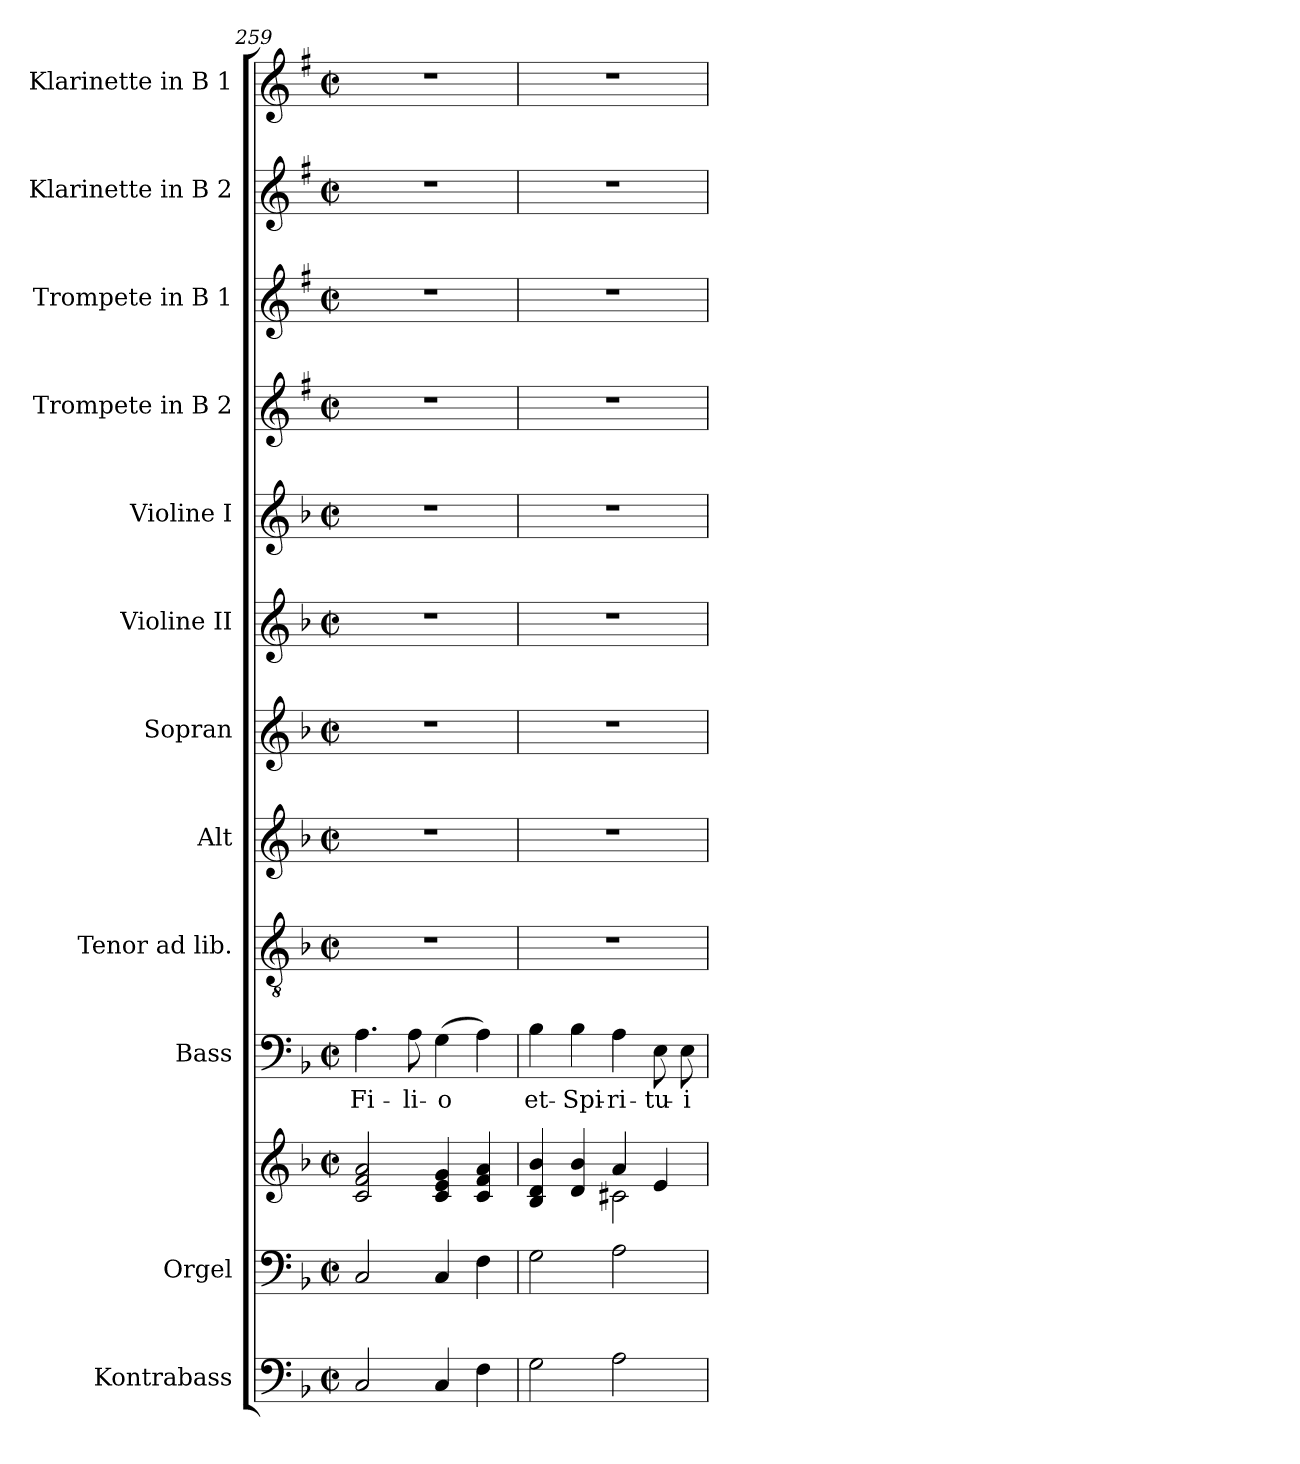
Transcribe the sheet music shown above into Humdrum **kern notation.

**kern	**kern	**kern	**kern	**text	**kern	**kern	**kern	**kern	**kern	**kern	**kern	**kern	**kern
*part12	*part11	*part11	*part10	*part10	*part9	*part8	*part7	*part6	*part5	*part4	*part3	*part2	*part1
*staff13	*staff12	*staff11	*staff10	*staff10	*staff9	*staff8	*staff7	*staff6	*staff5	*staff4	*staff3	*staff2	*staff1
*I"Kontrabass	*I"Orgel	*	*I"Bass	*	*I"Tenor ad lib.	*I"Alt	*I"Sopran	*I"Violine II	*I"Violine I	*I"Trompete in B 2	*I"Trompete in B 1	*I"Klarinette in B 2	*I"Klarinette in B 1
*I'Kb.	*I'Org.	*	*I'B	*	*I'T	*I'A	*I'S	*I'Vl. II	*I'Vl. I	*	*	*	*
*clefF4	*clefF4	*clefG2	*clefF4	*	*clefGv2	*clefG2	*clefG2	*clefG2	*clefG2	*clefG2	*clefG2	*clefG2	*clefG2
*ITrd7c12	*	*	*	*	*	*	*	*	*	*ITrd1c2	*ITrd1c2	*ITrd1c2	*ITrd1c2
*k[b-]	*k[b-]	*k[b-]	*k[b-]	*	*k[b-]	*k[b-]	*k[b-]	*k[b-]	*k[b-]	*k[b-]	*k[b-]	*k[b-]	*k[b-]
*F:	*F:	*F:	*F:	*	*F:	*F:	*F:	*F:	*F:	*F:	*F:	*F:	*F:
*M2/2	*M2/2	*M2/2	*M2/2	*	*M2/2	*M2/2	*M2/2	*M2/2	*M2/2	*M2/2	*M2/2	*M2/2	*M2/2
*met(c|)	*met(c|)	*met(c|)	*met(c|)	*	*met(c|)	*met(c|)	*met(c|)	*met(c|)	*met(c|)	*met(c|)	*met(c|)	*met(c|)	*met(c|)
=259	=259	=259	=259	=259	=259	=259	=259	=259	=259	=259	=259	=259	=259
!	!	!	!	!LO:LY:b	!	!	!	!	!	!	!	!	!
2CC/	2C/	2c/ 2f/ 2a/	4.A\	Fi-	1r	1r	1r	1r	1r	1r	1r	1r	1r
!	!	!	!	!LO:LY:b	!	!	!	!	!	!	!	!	!
.	.	.	8A\	-li-	.	.	.	.	.	.	.	.	.
!	!	!	!	!LO:LY:b	!	!	!	!	!	!	!	!	!
4CC/	4C/	4c/ 4e/ 4g/	(>4G\	-o	.	.	.	.	.	.	.	.	.
4FF\	4F\	4c/ 4f/ 4a/	4A\)	.	.	.	.	.	.	.	.	.	.
=260	=260	=260	=260	=260	=260	=260	=260	=260	=260	=260	=260	=260	=260
*	*	*^	*	*	*	*	*	*	*	*	*	*	*
!	!	!	!	!	!LO:LY:b	!	!	!	!	!	!	!	!	!
2GG\	2G\	4B-/ 4d/ 4b-/	2ryy	4B-\	et-	1r	1r	1r	1r	1r	1r	1r	1r	1r
!	!	!	!	!	!LO:LY:b	!	!	!	!	!	!	!	!	!
.	.	4d/ 4b-/	.	4B-\	-Spi-	.	.	.	.	.	.	.	.	.
!	!	!	!	!	!LO:LY:b	!	!	!	!	!	!	!	!	!
2AA\	2A\	4a/	2c#X\	4A\	-ri-	.	.	.	.	.	.	.	.	.
!	!	!	!	!	!LO:LY:b	!	!	!	!	!	!	!	!	!
.	.	4e/	.	8E\	-tu-	.	.	.	.	.	.	.	.	.
!	!	!	!	!	!LO:LY:b	!	!	!	!	!	!	!	!	!
.	.	.	.	8E\	-i	.	.	.	.	.	.	.	.	.
*	*	*v	*v	*	*	*	*	*	*	*	*	*	*	*
=	=	=	=	=	=	=	=	=	=	=	=	=	=
*-	*-	*-	*-	*-	*-	*-	*-	*-	*-	*-	*-	*-	*-
